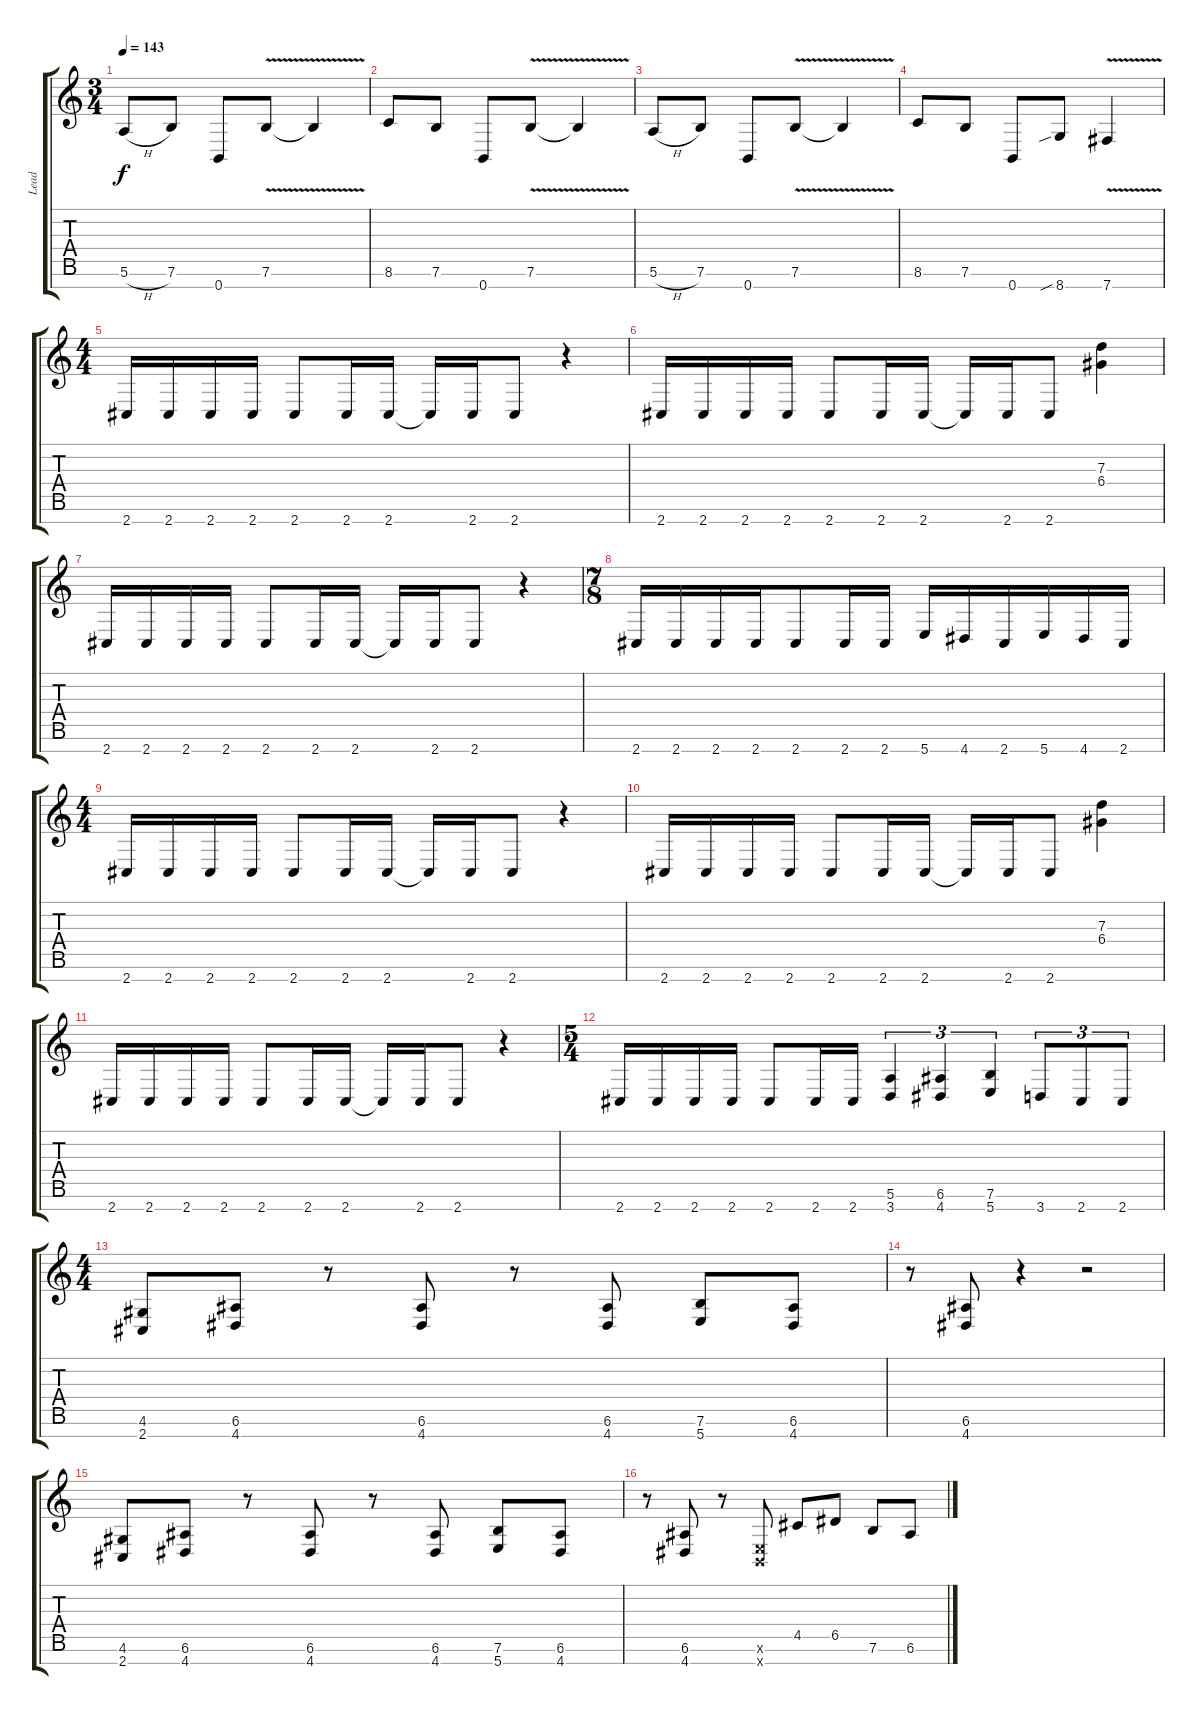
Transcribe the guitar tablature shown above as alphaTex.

\track ("Lead" "Lead") {instrument distortionguitar}
\staff {score tabs}
\tuning (E4 B3 G3 D3 A2 E2 B1) {hide}
\ts (3 4)
\tempo 143
\clef g2
\ks c
5.6{h}.8{dy f} 7.6.8 0.7.8 7.6{v}.8 7.6{t}.4 |
8.6.8 7.6.8 0.7.8 7.6{v}.8 7.6{t}.4 |
5.6{h}.8 7.6.8 0.7.8 7.6{v}.8 7.6{t}.4 |
8.6.8 7.6.8 0.7.8 8.7{sib}.8 7.7{v}.4 |
\ts (4 4)
2.7.16 2.7.16 2.7.16 2.7.16 2.7.8 2.7.16 2.7.16 2.7{t}.16 2.7.16 2.7.8 r.4 |
2.7.16 2.7.16 2.7.16 2.7.16 2.7.8 2.7.16 2.7.16 2.7{t}.16 2.7.16 2.7.8 (7.3 6.4).4 |
2.7.16 2.7.16 2.7.16 2.7.16 2.7.8 2.7.16 2.7.16 2.7{t}.16 2.7.16 2.7.8 r.4 |
\ts (7 8)
2.7.16 2.7.16 2.7.16 2.7.16 2.7.8 2.7.16 2.7.16 5.7.16 4.7.16 2.7.16 5.7.16 4.7.16 2.7.16 |
\ts (4 4)
2.7.16 2.7.16 2.7.16 2.7.16 2.7.8 2.7.16 2.7.16 2.7{t}.16 2.7.16 2.7.8 r.4 |
2.7.16 2.7.16 2.7.16 2.7.16 2.7.8 2.7.16 2.7.16 2.7{t}.16 2.7.16 2.7.8 (7.3 6.4).4 |
2.7.16 2.7.16 2.7.16 2.7.16 2.7.8 2.7.16 2.7.16 2.7{t}.16 2.7.16 2.7.8 r.4 |
\ts (5 4)
2.7.16 2.7.16 2.7.16 2.7.16 2.7.8 2.7.16 2.7.16 (5.6 3.7).4{tu (3 2)} (6.6 4.7).4{tu (3 2)} (7.6 5.7).4{tu (3 2)} 3.7.8{tu (3 2)} 2.7.8{tu (3 2)} 2.7.8{tu (3 2)} |
\ts (4 4)
(4.6 2.7).8 (6.6 4.7).8 r.8 (6.6 4.7).8 r.8 (6.6 4.7).8 (7.6 5.7).8 (6.6 4.7).8 |
r.8 (6.6 4.7).8 r.4 r.2 |
(4.6 2.7).8 (6.6 4.7).8 r.8 (6.6 4.7).8 r.8 (6.6 4.7).8 (7.6 5.7).8 (6.6 4.7).8 |
r.8 (6.6 4.7).8 r.8 (0.6{x} 0.7{x}).8 4.5.8 6.5.8 7.6.8 6.6.8
